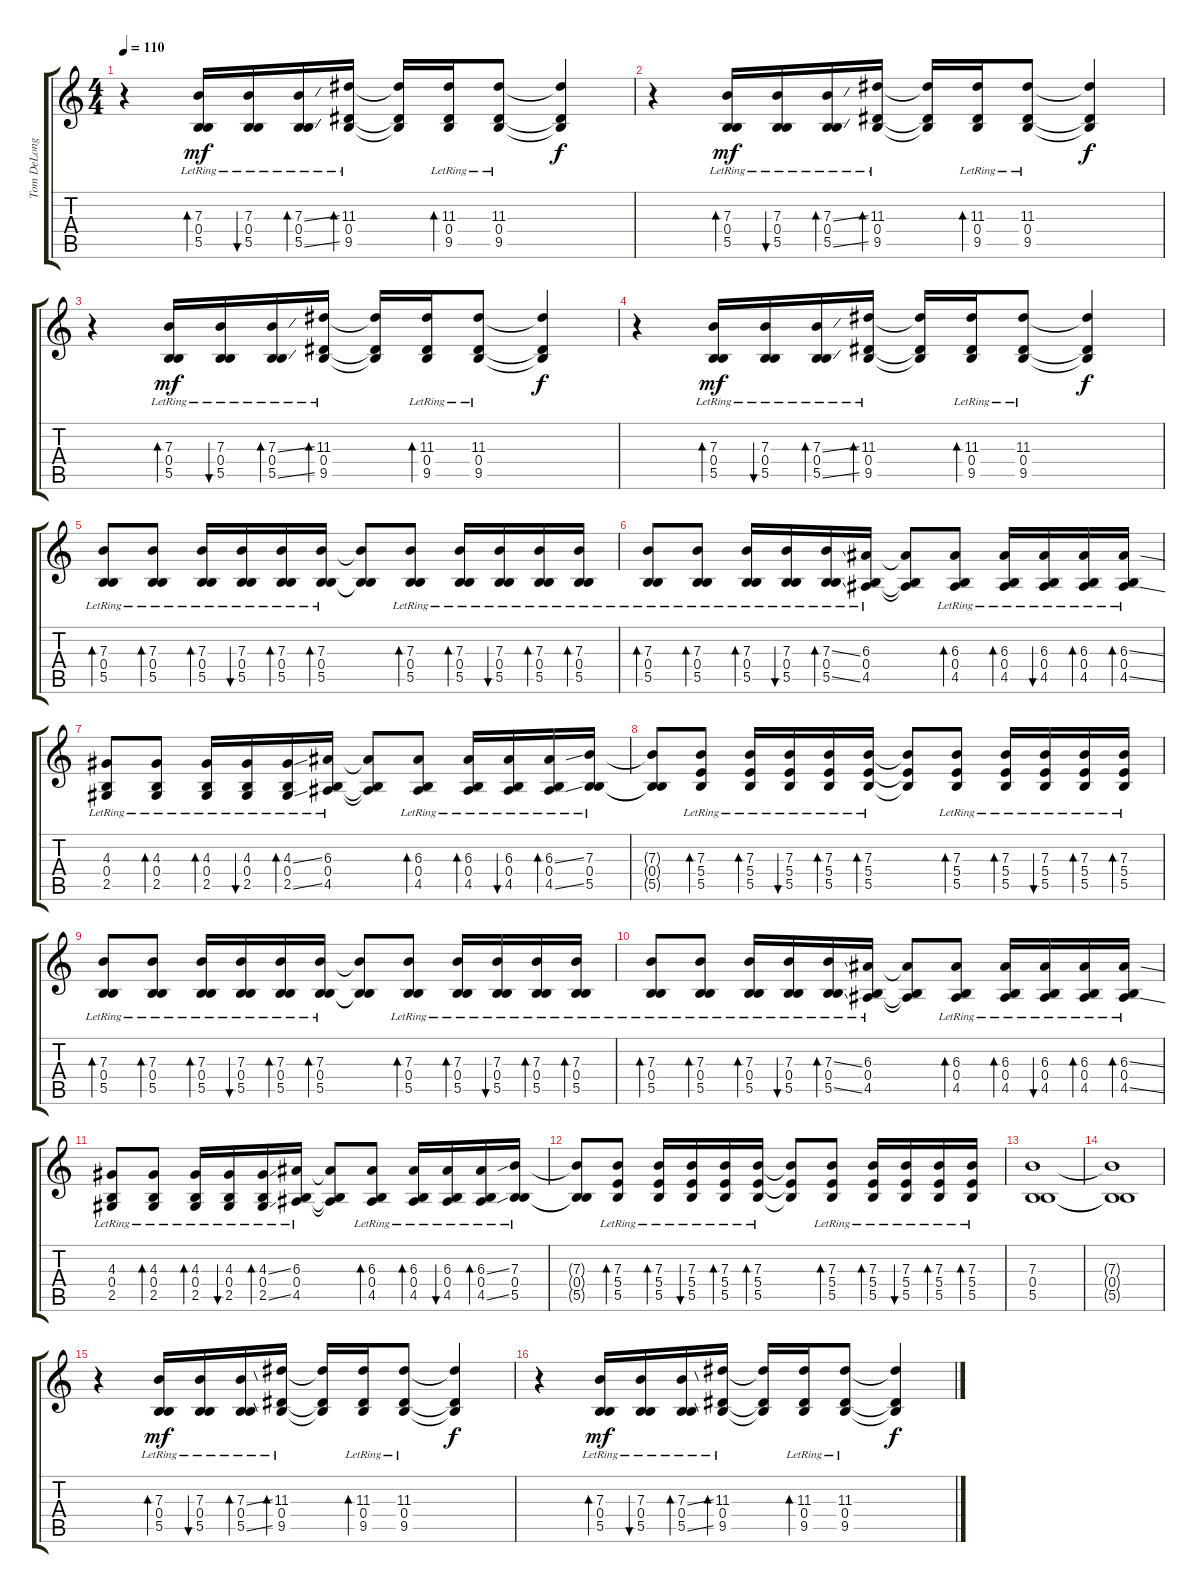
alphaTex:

\track ("Tom DeLonge" "Tom DeLong") {instrument acousticguitarsteel}
\staff {score tabs}
\tuning (Db4 Ab3 E3 B2 Gb2 Db2) {hide}
\ts (4 4)
\tempo 110
\clef g2
\ks c
r.4{dy f} (7.3{lr} 0.4{lr} 5.5{lr}).16{bd 120 dy mf} (7.3{lr} 0.4{lr} 5.5{lr}).16{bu 120} (7.3{ss lr} 0.4{lr} 5.5{ss lr}).16{bd 120} (11.3{lr} 0.4{lr} 9.5{lr}).16{bd 120} (11.3{t} 0.4{t} 9.5{t}).16 (11.3{lr} 0.4{lr} 9.5{lr}).16{bd 120} (11.3{lr} 0.4{lr} 9.5{lr}).8 (11.3{t} 0.4{t} 9.5{t}).4{dy f} |
r.4 (7.3{lr} 0.4{lr} 5.5{lr}).16{bd 120 dy mf} (7.3{lr} 0.4{lr} 5.5{lr}).16{bu 120} (7.3{ss lr} 0.4{lr} 5.5{ss lr}).16{bd 120} (11.3{lr} 0.4{lr} 9.5{lr}).16{bd 120} (11.3{t} 0.4{t} 9.5{t}).16 (11.3{lr} 0.4{lr} 9.5{lr}).16{bd 120} (11.3{lr} 0.4{lr} 9.5{lr}).8 (11.3{t} 0.4{t} 9.5{t}).4{dy f} |
r.4 (7.3{lr} 0.4{lr} 5.5{lr}).16{bd 120 dy mf} (7.3{lr} 0.4{lr} 5.5{lr}).16{bu 120} (7.3{ss lr} 0.4{lr} 5.5{ss lr}).16{bd 120} (11.3{lr} 0.4{lr} 9.5{lr}).16{bd 120} (11.3{t} 0.4{t} 9.5{t}).16 (11.3{lr} 0.4{lr} 9.5{lr}).16{bd 120} (11.3{lr} 0.4{lr} 9.5{lr}).8 (11.3{t} 0.4{t} 9.5{t}).4{dy f} |
r.4 (7.3{lr} 0.4{lr} 5.5{lr}).16{bd 120 dy mf} (7.3{lr} 0.4{lr} 5.5{lr}).16{bu 120} (7.3{ss lr} 0.4{lr} 5.5{ss lr}).16{bd 120} (11.3{lr} 0.4{lr} 9.5{lr}).16{bd 120} (11.3{t} 0.4{t} 9.5{t}).16 (11.3{lr} 0.4{lr} 9.5{lr}).16{bd 120} (11.3{lr} 0.4{lr} 9.5{lr}).8 (11.3{t} 0.4{t} 9.5{t}).4{dy f} |
(7.3{lr} 0.4{lr} 5.5{lr}).8{bd 240} (7.3{lr} 0.4{lr} 5.5{lr}).8{bd 240} (7.3{lr} 0.4{lr} 5.5{lr}).16{bd 120} (7.3{lr} 0.4{lr} 5.5{lr}).16{bu 120} (7.3{lr} 0.4{lr} 5.5{lr}).16{bd 120} (7.3{lr} 0.4{lr} 5.5{lr}).16{bd 120} (7.3{t} 0.4{t} 5.5{t}).8 (7.3{lr} 0.4{lr} 5.5{lr}).8{bd 120} (7.3{lr} 0.4{lr} 5.5{lr}).16{bd 120} (7.3{lr} 0.4{lr} 5.5{lr}).16{bu 120} (7.3{lr} 0.4{lr} 5.5{lr}).16{bd 120} (7.3{lr} 0.4{lr} 5.5{lr}).16{bd 120} |
(7.3{lr} 0.4{lr} 5.5{lr}).8{bd 120} (7.3{lr} 0.4{lr} 5.5{lr}).8{bd 120} (7.3{lr} 0.4{lr} 5.5{lr}).16{bd 120} (7.3{lr} 0.4{lr} 5.5{lr}).16{bu 120} (7.3{ss lr} 0.4{lr} 5.5{ss lr}).16{bd 120} (6.3{lr} 0.4{lr} 4.5{lr}).16 (6.3{t} 0.4{t} 4.5{t}).8 (6.3{lr} 0.4{lr} 4.5{lr}).8{bd 120} (6.3{lr} 0.4{lr} 4.5{lr}).16{bd 120} (6.3{lr} 0.4{lr} 4.5{lr}).16{bu 120} (6.3{lr} 0.4{lr} 4.5{lr}).16{bd 120} (6.3{ss lr} 0.4{lr} 4.5{ss lr}).16{bd 120} |
(4.3{lr} 0.4{lr} 2.5{lr}).8 (4.3{lr} 0.4{lr} 2.5{lr}).8{bd 120} (4.3{lr} 0.4{lr} 2.5{lr}).16{bd 120} (4.3{lr} 0.4{lr} 2.5{lr}).16{bu 120} (4.3{ss lr} 0.4{lr} 2.5{ss lr}).16{bd 120} (6.3{lr} 0.4{lr} 4.5{lr}).16 (6.3{t} 0.4{t} 4.5{t}).8 (6.3{lr} 0.4{lr} 4.5{lr}).8{bd 120} (6.3{lr} 0.4{lr} 4.5{lr}).16{bd 120} (6.3{lr} 0.4{lr} 4.5{lr}).16{bu 120} (6.3{ss lr} 0.4{lr} 4.5{ss lr}).16{bd 120} (7.3{lr} 0.4{lr} 5.5{lr}).16 |
(7.3{t} 0.4{t} 5.5{t}).8 (7.3{lr} 5.4{lr} 5.5{lr}).8{bd 120} (7.3{lr} 5.4{lr} 5.5{lr}).16{bd 120} (7.3{lr} 5.4{lr} 5.5{lr}).16{bu 120} (7.3{lr} 5.4{lr} 5.5{lr}).16{bd 120} (7.3{lr} 5.4{lr} 5.5{lr}).16{bd 120} (7.3{t} 5.4{t} 5.5{t}).8 (7.3{lr} 5.4{lr} 5.5{lr}).8{bd 120} (7.3{lr} 5.4{lr} 5.5{lr}).16{bd 120} (7.3{lr} 5.4{lr} 5.5{lr}).16{bu 120} (7.3{lr} 5.4{lr} 5.5{lr}).16{bd 120} (7.3{lr} 5.4{lr} 5.5{lr}).16{bd 120} |
(7.3{lr} 0.4{lr} 5.5{lr}).8{bd 240} (7.3{lr} 0.4{lr} 5.5{lr}).8{bd 240} (7.3{lr} 0.4{lr} 5.5{lr}).16{bd 120} (7.3{lr} 0.4{lr} 5.5{lr}).16{bu 120} (7.3{lr} 0.4{lr} 5.5{lr}).16{bd 120} (7.3{lr} 0.4{lr} 5.5{lr}).16{bd 120} (7.3{t} 0.4{t} 5.5{t}).8 (7.3{lr} 0.4{lr} 5.5{lr}).8{bd 120} (7.3{lr} 0.4{lr} 5.5{lr}).16{bd 120} (7.3{lr} 0.4{lr} 5.5{lr}).16{bu 120} (7.3{lr} 0.4{lr} 5.5{lr}).16{bd 120} (7.3{lr} 0.4{lr} 5.5{lr}).16{bd 120} |
(7.3{lr} 0.4{lr} 5.5{lr}).8{bd 120} (7.3{lr} 0.4{lr} 5.5{lr}).8{bd 120} (7.3{lr} 0.4{lr} 5.5{lr}).16{bd 120} (7.3{lr} 0.4{lr} 5.5{lr}).16{bu 120} (7.3{ss lr} 0.4{lr} 5.5{ss lr}).16{bd 120} (6.3{lr} 0.4{lr} 4.5{lr}).16 (6.3{t} 0.4{t} 4.5{t}).8 (6.3{lr} 0.4{lr} 4.5{lr}).8{bd 120} (6.3{lr} 0.4{lr} 4.5{lr}).16{bd 120} (6.3{lr} 0.4{lr} 4.5{lr}).16{bu 120} (6.3{lr} 0.4{lr} 4.5{lr}).16{bd 120} (6.3{ss lr} 0.4{lr} 4.5{ss lr}).16{bd 120} |
(4.3{lr} 0.4{lr} 2.5{lr}).8 (4.3{lr} 0.4{lr} 2.5{lr}).8{bd 120} (4.3{lr} 0.4{lr} 2.5{lr}).16{bd 120} (4.3{lr} 0.4{lr} 2.5{lr}).16{bu 120} (4.3{ss lr} 0.4{lr} 2.5{ss lr}).16{bd 120} (6.3{lr} 0.4{lr} 4.5{lr}).16 (6.3{t} 0.4{t} 4.5{t}).8 (6.3{lr} 0.4{lr} 4.5{lr}).8{bd 120} (6.3{lr} 0.4{lr} 4.5{lr}).16{bd 120} (6.3{lr} 0.4{lr} 4.5{lr}).16{bu 120} (6.3{ss lr} 0.4{lr} 4.5{ss lr}).16{bd 120} (7.3{lr} 0.4{lr} 5.5{lr}).16 |
(7.3{t} 0.4{t} 5.5{t}).8 (7.3{lr} 5.4{lr} 5.5{lr}).8{bd 120} (7.3{lr} 5.4{lr} 5.5{lr}).16{bd 120} (7.3{lr} 5.4{lr} 5.5{lr}).16{bu 120} (7.3{lr} 5.4{lr} 5.5{lr}).16{bd 120} (7.3{lr} 5.4{lr} 5.5{lr}).16{bd 120} (7.3{t} 5.4{t} 5.5{t}).8 (7.3{lr} 5.4{lr} 5.5{lr}).8{bd 120} (7.3{lr} 5.4{lr} 5.5{lr}).16{bd 120} (7.3{lr} 5.4{lr} 5.5{lr}).16{bu 120} (7.3{lr} 5.4{lr} 5.5{lr}).16{bd 120} (7.3{lr} 5.4{lr} 5.5{lr}).16{bd 120} |
(7.3 0.4 5.5).1 |
(7.3{t} 0.4{t} 5.5{t}).1 |
r.4 (7.3{lr} 0.4{lr} 5.5{lr}).16{bd 120 dy mf} (7.3{lr} 0.4{lr} 5.5{lr}).16{bu 120} (7.3{ss lr} 0.4{lr} 5.5{ss lr}).16{bd 120} (11.3{lr} 0.4{lr} 9.5{lr}).16{bd 120} (11.3{t} 0.4{t} 9.5{t}).16 (11.3{lr} 0.4{lr} 9.5{lr}).16{bd 120} (11.3{lr} 0.4{lr} 9.5{lr}).8 (11.3{t} 0.4{t} 9.5{t}).4{dy f} |
r.4 (7.3{lr} 0.4{lr} 5.5{lr}).16{bd 120 dy mf} (7.3{lr} 0.4{lr} 5.5{lr}).16{bu 120} (7.3{ss lr} 0.4{lr} 5.5{ss lr}).16{bd 120} (11.3{lr} 0.4{lr} 9.5{lr}).16{bd 120} (11.3{t} 0.4{t} 9.5{t}).16 (11.3{lr} 0.4{lr} 9.5{lr}).16{bd 120} (11.3{lr} 0.4{lr} 9.5{lr}).8 (11.3{t} 0.4{t} 9.5{t}).4{dy f}
